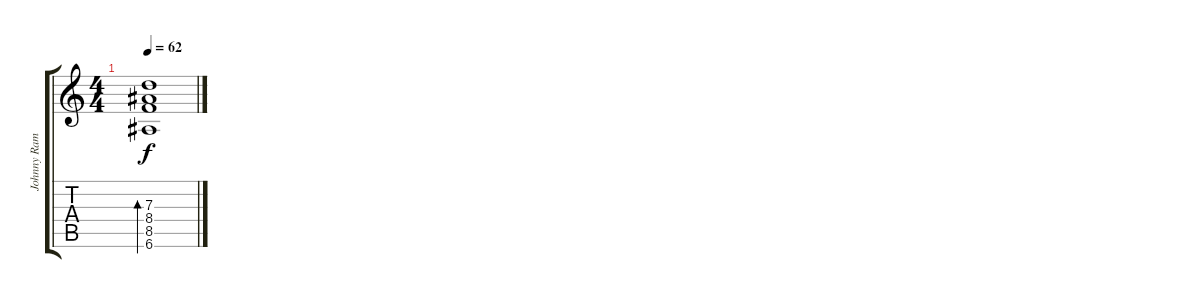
\track ("Johnny Ramone (Clean Guitar)" "Johnny Ram") {instrument electricguitarclean}
\staff {score tabs}
\tuning (E4 B3 G3 D3 A2 E2) {hide}
\ts (4 4)
\tempo 62
\clef g2
\ks c
(7.3 8.4 8.5 6.6).1{bd 240 dy f}
